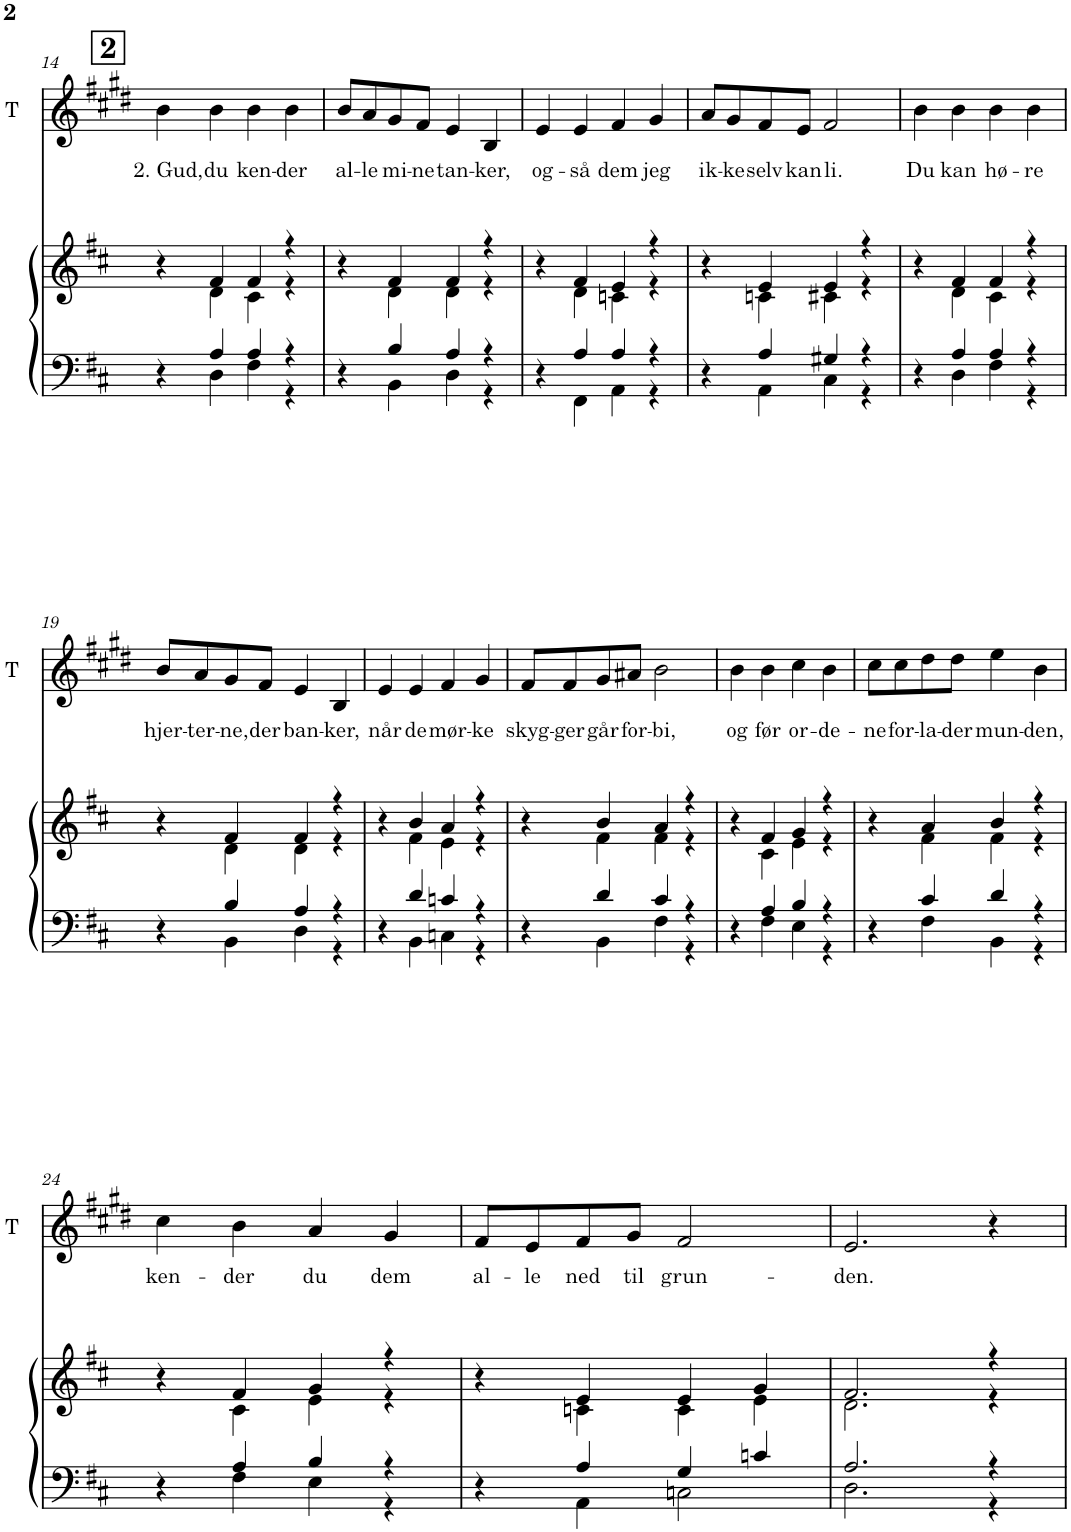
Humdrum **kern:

**kern	**kern	**kern	**text	**kern
*part3	*part3	*part2	*part2	*part1
*staff4	*staff3	*staff2	*staff2	*staff1
*I"Piano	*	*I"T	*	*I"D
*I'Pno	*	*I'T	*	*I'D
!!LO:PB:g=z
*clefF4	*clefG2	*clefG2	*	*clefG2
*	*	*Trd1c2	*	*
*k[f#c#]	*k[f#c#]	*k[f#c#g#d#]	*	*k[f#c#]
*M4/4	*M4/4	*M4/4	*	*M4/4
!!LO:REH:place=s1:a:B:cj:fs=14:t=2
=14	=14	=14	=14	=14
*^	*^	*	*	*
!	!	!	!	!	!LO:LY:b	!
4r	4ryy	4r	4ryy	4b\	2. Gud,	1r
!	!	!	!	!	!LO:LY:b	!
4A/	4D\	4f#/	4d\	4b\	du	.
!	!	!	!	!	!LO:LY:b	!
4A/	4F#\	4f#/	4c#\	4b\	ken-	.
!	!	!	!	!	!LO:LY:b	!
4r	4r	4r	4r	4b\	-der	.
=15	=15	=15	=15	=15	=15	=15
!	!	!	!	!	!LO:LY:b	!
4r	4ryy	4r	4ryy	8b/L	al-	1r
!	!	!	!	!	!LO:LY:b	!
.	.	.	.	8a/	-le	.
!	!	!	!	!	!LO:LY:b	!
4B/	4BB\	4f#/	4d\	8g#/	mi-	.
!	!	!	!	!	!LO:LY:b	!
.	.	.	.	8f#/J	-ne	.
!	!	!	!	!	!LO:LY:b	!
4A/	4D\	4f#/	4d\	4e/	tan-	.
!	!	!	!	!	!LO:LY:b	!
4r	4r	4r	4r	4B/	-ker,	.
=16	=16	=16	=16	=16	=16	=16
!	!	!	!	!	!LO:LY:b	!
4r	4ryy	4r	4ryy	4e/	og-	1r
!	!	!	!	!	!LO:LY:b	!
4A/	4FF#\	4f#/	4d\	4e/	-så	.
!	!	!	!	!	!LO:LY:b	!
4A/	4AA\	4e/	4cn\	4f#/	dem	.
!	!	!	!	!	!LO:LY:b	!
4r	4r	4r	4r	4g#/	jeg	.
=17	=17	=17	=17	=17	=17	=17
!	!	!	!	!	!LO:LY:b	!
4r	4ryy	4r	4ryy	8a/L	ik-	1r
!	!	!	!	!	!LO:LY:b	!
.	.	.	.	8g#/	-ke	.
!	!	!	!	!	!LO:LY:b	!
4A/	4AA\	4e/	4cn\	8f#/	selv	.
!	!	!	!	!	!LO:LY:b	!
.	.	.	.	8e/J	kan	.
!	!	!	!	!	!LO:LY:b	!
4G#X/	4C#\	4e/	4c#X\	2f#/	li.	.
4r	4r	4r	4r	.	.	.
=18	=18	=18	=18	=18	=18	=18
!	!	!	!	!	!LO:LY:b	!
4r	4ryy	4r	4ryy	4b\	Du	1r
!	!	!	!	!	!LO:LY:b	!
4A/	4D\	4f#/	4d\	4b\	kan	.
!	!	!	!	!	!LO:LY:b	!
4A/	4F#\	4f#/	4c#\	4b\	hø-	.
!	!	!	!	!	!LO:LY:b	!
4r	4r	4r	4r	4b\	-re	.
!!LO:LB:g=z
=19	=19	=19	=19	=19	=19	=19
!	!	!	!	!	!LO:LY:b	!
4r	4ryy	4r	4ryy	8b/L	hjer-	1r
!	!	!	!	!	!LO:LY:b	!
.	.	.	.	8a/	-ter-	.
!	!	!	!	!	!LO:LY:b	!
4B/	4BB\	4f#/	4d\	8g#/	-ne,	.
!	!	!	!	!	!LO:LY:b	!
.	.	.	.	8f#/J	der	.
!	!	!	!	!	!LO:LY:b	!
4A/	4D\	4f#/	4d\	4e/	ban-	.
!	!	!	!	!	!LO:LY:b	!
4r	4r	4r	4r	4B/	-ker,	.
=20	=20	=20	=20	=20	=20	=20
!	!	!	!	!	!LO:LY:b	!
4r	4ryy	4r	4ryy	4e/	når	1r
!	!	!	!	!	!LO:LY:b	!
4d/	4BB\	4b/	4f#\	4e/	de	.
!	!	!	!	!	!LO:LY:b	!
4cn/	4Cn\	4a/	4e\	4f#/	mør-	.
!	!	!	!	!	!LO:LY:b	!
4r	4r	4r	4r	4g#/	-ke	.
=21	=21	=21	=21	=21	=21	=21
!	!	!	!	!	!LO:LY:b	!
4r	4ryy	4r	4ryy	8f#/L	skyg-	1r
!	!	!	!	!	!LO:LY:b	!
.	.	.	.	8f#/	-ger	.
!	!	!	!	!	!LO:LY:b	!
4d/	4BB\	4b/	4f#\	8g#/	går	.
!	!	!	!	!	!LO:LY:b	!
.	.	.	.	8a#X/J	for-	.
!	!	!	!	!	!LO:LY:b	!
4c#/	4F#\	4a/	4f#\	2b\	-bi,	.
4r	4r	4r	4r	.	.	.
=22	=22	=22	=22	=22	=22	=22
!	!	!	!	!	!LO:LY:b	!
4r	4ryy	4r	4ryy	4b\	og	1r
!	!	!	!	!	!LO:LY:b	!
4A/	4F#\	4f#/	4c#\	4b\	før	.
!	!	!	!	!	!LO:LY:b	!
4B/	4E\	4g/	4e\	4cc#\	or-	.
!	!	!	!	!	!LO:LY:b	!
4r	4r	4r	4r	4b\	-de-	.
=23	=23	=23	=23	=23	=23	=23
!	!	!	!	!	!LO:LY:b	!
4r	4ryy	4r	4ryy	8cc#\L	-ne	1r
!	!	!	!	!	!LO:LY:b	!
.	.	.	.	8cc#\	for-	.
!	!	!	!	!	!LO:LY:b	!
4c#/	4F#\	4a/	4f#\	8dd#\	-la-	.
!	!	!	!	!	!LO:LY:b	!
.	.	.	.	8dd#\J	-der	.
!	!	!	!	!	!LO:LY:b	!
4d/	4BB\	4b/	4f#\	4ee\	mun-	.
!	!	!	!	!	!LO:LY:b	!
4r	4r	4r	4r	4b\	-den,	.
!!LO:LB:g=z
=24	=24	=24	=24	=24	=24	=24
!	!	!	!	!	!LO:LY:b	!
4r	4ryy	4r	4ryy	4cc#\	ken-	1r
!	!	!	!	!	!LO:LY:b	!
4A/	4F#\	4f#/	4c#\	4b\	-der	.
!	!	!	!	!	!LO:LY:b	!
4B/	4E\	4g/	4e\	4a/	du	.
!	!	!	!	!	!LO:LY:b	!
4r	4r	4r	4r	4g#/	dem	.
=25	=25	=25	=25	=25	=25	=25
!	!	!	!	!	!LO:LY:b	!
4r	4ryy	4r	4ryy	8f#/L	al-	1r
!	!	!	!	!	!LO:LY:b	!
.	.	.	.	8e/	-le	.
!	!	!	!	!	!LO:LY:b	!
4A/	4AA\	4e/	4cn\	8f#/	ned	.
!	!	!	!	!	!LO:LY:b	!
.	.	.	.	8g#/J	til	.
!	!	!	!	!	!LO:LY:b	!
4G/	2Cn\	4e/	4c\	2f#/	grun-	.
4cn/	.	4g/	4e\	.	.	.
=26	=26	=26	=26	=26	=26	=26
!	!	!	!	!	!LO:LY:b	!
2.A/	2.D\	2.f#/	2.d\	2.e/	-den.	1r
4r	4r	4r	4r	4r	.	.
*v	*v	*	*	*	*	*
*	*v	*v	*	*	*
=	=	=	=	=
*-	*-	*-	*-	*-
